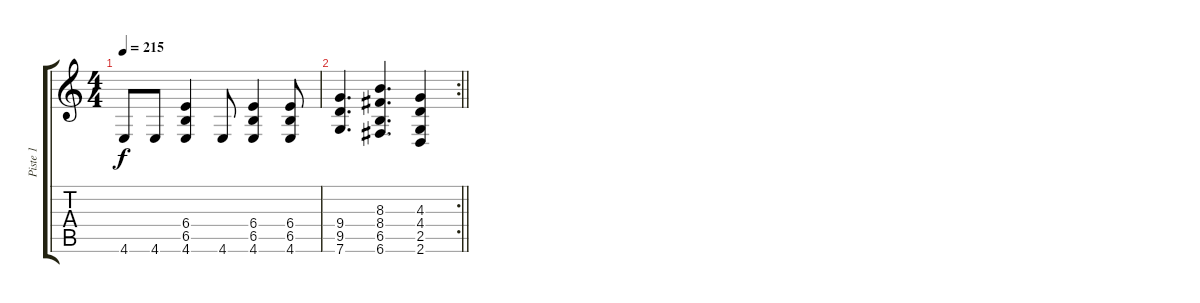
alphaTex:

\track ("Piste 1" "Piste 1") {instrument distortionguitar}
\staff {score tabs}
\tuning (C4 G3 Eb3 Bb2 F2 C2) {hide}
\ts (4 4)
\tempo 215
\clef g2
\ks c
4.6.8{dy f} 4.6.8 (6.4 6.5 4.6).4 4.6.8 (6.4 6.5 4.6).4 (6.4 6.5 4.6).8 |
\rc 2
\barLineRight lightlight
(9.4 9.5 7.6).4{d} (8.3 8.4 6.5 6.6).4{d} (4.3 4.4 2.5 2.6).4
